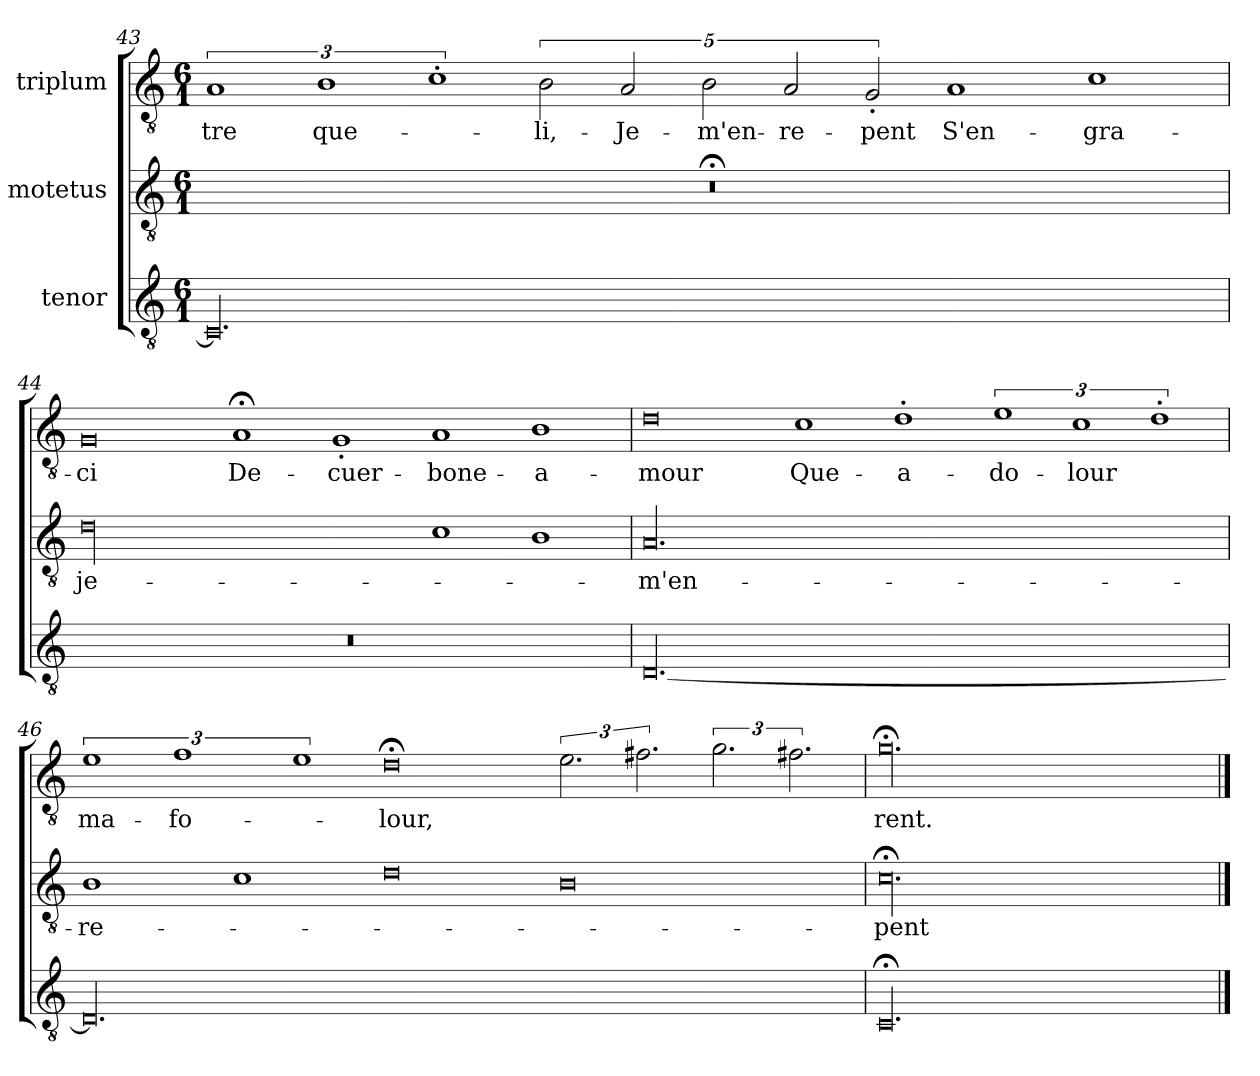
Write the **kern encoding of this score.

**kern	**kern	**text	**kern	**text
*part3	*part2	*part2	*part1	*part1
*staff3	*staff2	*staff2	*staff1	*staff1
*I"tenor	*I"motetus	*	*I"triplum	*
*clefGv2	*clefGv2	*	*clefGv2	*
*k[]	*k[]	*	*k[]	*
*C:	*C:	*	*C:	*
*M6/1	*M6/1	*	*M6/1	*
=43	=43	=43	=43	=43
00.C/]	00.r;<	.	3%2A/	-tre
.	.	.	3%2B\	que-
.	.	.	3%2c'\	.
.	.	.	5%2B\	li,-
.	.	.	5%2A/	Je-
.	.	.	5%2B\	m'en-
.	.	.	5%2A/	re-
.	.	.	5%2G'/	-pent
.	.	.	1A/	S'en-
.	.	.	1c\	gra-
=44	=44	=44	=44	=44
00.r	00d\	je-	0G/	-ci
.	.	.	1A;</	De-
.	.	.	1G'/	cuer-
.	1c\	.	1A/	bone-
.	1B\	.	1B\	a-
!!LO:PB:g=z
=45	=45	=45	=45	=45
[00.D/	00.A/	m'en-	0d\	-mour
.	.	.	1c\	Que-
.	.	.	1d'\	a-
.	.	.	3%2e\	do-
.	.	.	3%2c\	-lour
.	.	.	3%2d'\	.
=46	=46	=46	=46	=46
00.D/]	1B\	re-	3%2e\	ma-
.	.	.	3%2f\	fo-
.	1c\	.	.	.
.	.	.	3%2e\	.
.	0d\	.	0d;<\	-lour,
.	0B\	.	3.e\	.
.	.	.	3.f#X\	.
.	.	.	3.g\	.
.	.	.	3.f#X\	.
=47	=47	=47	=47	=47
00.C;</	00.c;<\	-pent	00.g;<\	rent.-
==	==	==	==	==
*-	*-	*-	*-	*-
